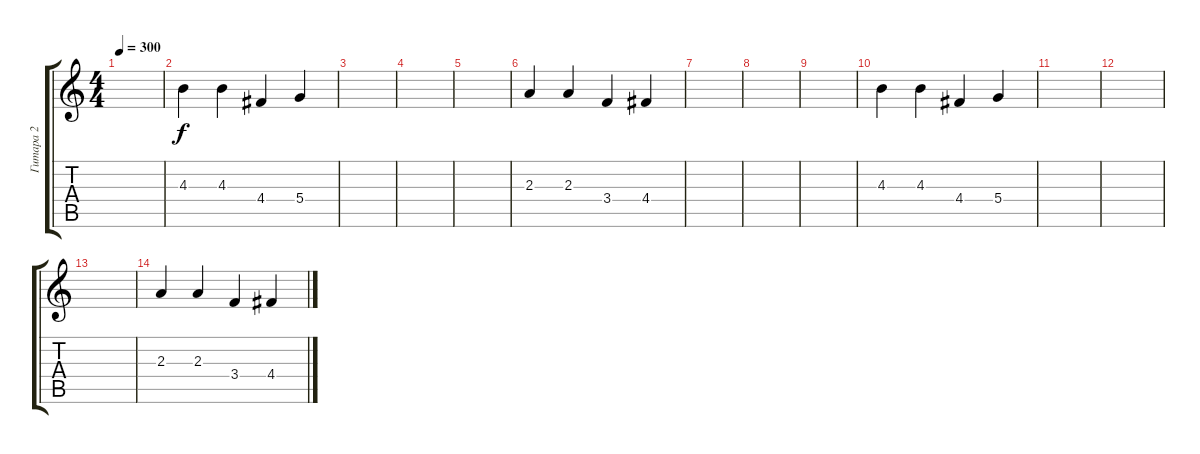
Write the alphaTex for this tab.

\track ("Гитара 2" "Гитара 2") {instrument overdrivenguitar}
\staff {score tabs}
\tuning (E4 B3 G3 D3 A2 E2) {hide}
\ts (4 4)
\tempo 300
\clef g2
\ks c
|
4.3.4 4.3.4 4.4.4 5.4.4 |
|
|
|
2.3.4 2.3.4 3.4.4 4.4.4 |
|
|
|
4.3.4 4.3.4 4.4.4 5.4.4 |
|
|
|
2.3.4 2.3.4 3.4.4 4.4.4
